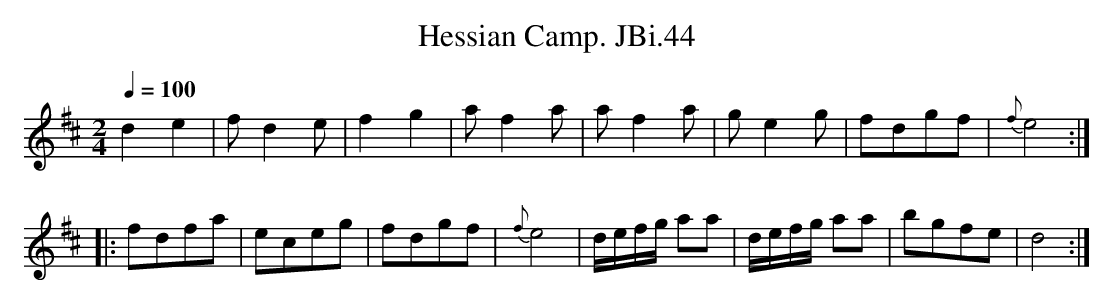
X:1
T:Hessian Camp. JBi.44
M:2/4
L:1/8
Q:1/4=100
K:D
d2e2|fd2e|f2g2|af2a|af2a|ge2g|fdgf|{f}e4:|
|:fdfa|eceg|fdgf|{f}e4|d/e/f/g/ aa|d/e/f/g/ aa|bgfe|d4:|
